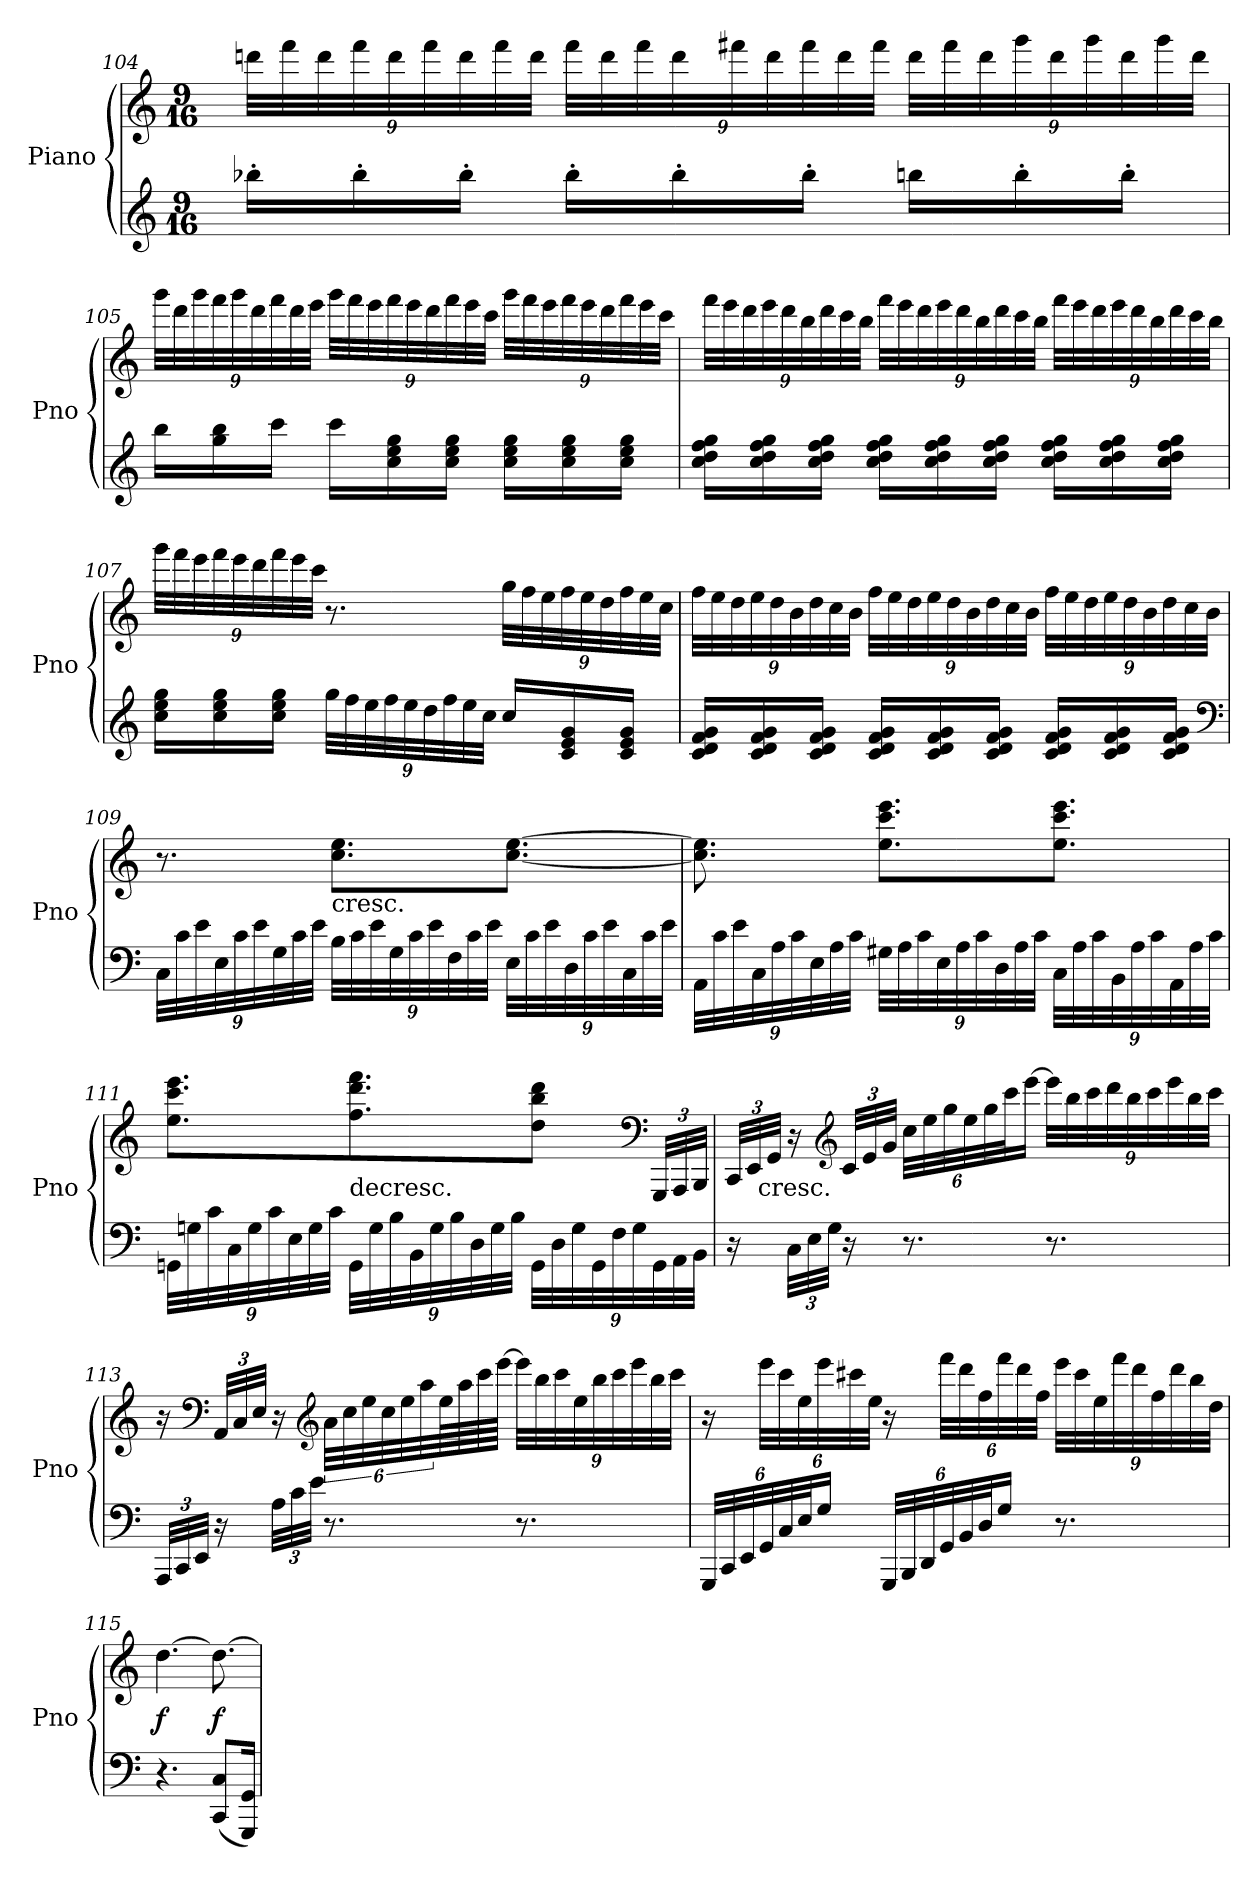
**kern	**kern	**dynam
*part1	*part1	*part1
*staff2	*staff1	*staff1/2
*I"Piano	*	*
*I'Pno	*	*
*clefG2	*clefG2	*
*k[]	*k[]	*
*C:	*C:	*
*M9/16	*M9/16	*
=104	=104	=104
16bb-X'\LL	48dddn\LLL	.
.	48fff\	.
.	48ddd\	.
16bb-'\	48fff\	.
.	48ddd\	.
.	48fff\	.
16bb-'\JJ	48ddd\	.
.	48fff\	.
.	48ddd\JJJ	.
16bb-'\LL	48fff\LLL	.
.	48ddd\	.
.	48fff\	.
16bb-'\	48ddd\	.
.	48fff#X\	.
.	48ddd\	.
16bb-'\JJ	48fff#\	.
.	48ddd\	.
.	48fff#\JJJ	.
16bbn\LL	48ddd\LLL	.
.	48fff#\	.
.	48ddd\	.
16bb'\	48ggg\	.
.	48ddd\	.
.	48ggg\	.
16bb'\JJ	48ddd\	.
.	48ggg\	.
.	48ddd\JJJ	.
=105	=105	=105
16bb\LL	48ggg\LLL	.
.	48ddd\	.
.	48ggg\	.
16gg\ 16bb\	48fff\	.
.	48ggg\	.
.	48ddd\	.
16ccc\JJ	48fff\	.
.	48ddd\	.
.	48eee\JJJ	.
16ccc\LL	48ggg\LLL	.
.	48fff\	.
.	48eee\	.
16cc\ 16ee\ 16gg\	48fff\	.
.	48eee\	.
.	48ddd\	.
16cc\ 16ee\ 16gg\JJ	48fff\	.
.	48eee\	.
.	48ccc\JJJ	.
16cc\ 16ee\ 16gg\LL	48ggg\LLL	.
.	48fff\	.
.	48eee\	.
16cc\ 16ee\ 16gg\	48fff\	.
.	48eee\	.
.	48ddd\	.
16cc\ 16ee\ 16gg\JJ	48fff\	.
.	48eee\	.
.	48ccc\JJJ	.
=106	=106	=106
16cc\ 16dd\ 16ff\ 16gg\LL	48fff\LLL	.
.	48eee\	.
.	48ddd\	.
16cc\ 16dd\ 16ff\ 16gg\	48eee\	.
.	48ddd\	.
.	48bb\	.
16cc\ 16dd\ 16ff\ 16gg\JJ	48ddd\	.
.	48ccc\	.
.	48bb\JJJ	.
16cc\ 16dd\ 16ff\ 16gg\LL	48fff\LLL	.
.	48eee\	.
.	48ddd\	.
16cc\ 16dd\ 16ff\ 16gg\	48eee\	.
.	48ddd\	.
.	48bb\	.
16cc\ 16dd\ 16ff\ 16gg\JJ	48ddd\	.
.	48ccc\	.
.	48bb\JJJ	.
16cc\ 16dd\ 16ff\ 16gg\LL	48fff\LLL	.
.	48eee\	.
.	48ddd\	.
16cc\ 16dd\ 16ff\ 16gg\	48eee\	.
.	48ddd\	.
.	48bb\	.
16cc\ 16dd\ 16ff\ 16gg\JJ	48ddd\	.
.	48ccc\	.
.	48bb\JJJ	.
=107	=107	=107
16cc\ 16ee\ 16gg\LL	48ggg\LLL	.
.	48fff\	.
.	48eee\	.
16cc\ 16ee\ 16gg\	48fff\	.
.	48eee\	.
.	48ddd\	.
16cc\ 16ee\ 16gg\JJ	48fff\	.
.	48eee\	.
.	48ccc\JJJ	.
48gg\LLL	8.r	.
48ff\	.	.
48ee\	.	.
48ff\	.	.
48ee\	.	.
48dd\	.	.
48ff\	.	.
48ee\	.	.
48cc\JJJ	.	.
16cc/LL	48gg\LLL	.
.	48ff\	.
.	48ee\	.
16c/ 16e/ 16g/	48ff\	.
.	48ee\	.
.	48dd\	.
16c/ 16e/ 16g/JJ	48ff\	.
.	48ee\	.
.	48cc\JJJ	.
=108	=108	=108
16c/ 16d/ 16f/ 16g/LL	48ff\LLL	.
.	48ee\	.
.	48dd\	.
16c/ 16d/ 16f/ 16g/	48ee\	.
.	48dd\	.
.	48b\	.
16c/ 16d/ 16f/ 16g/JJ	48dd\	.
.	48cc\	.
.	48b\JJJ	.
16c/ 16d/ 16f/ 16g/LL	48ff\LLL	.
.	48ee\	.
.	48dd\	.
16c/ 16d/ 16f/ 16g/	48ee\	.
.	48dd\	.
.	48b\	.
16c/ 16d/ 16f/ 16g/JJ	48dd\	.
.	48cc\	.
.	48b\JJJ	.
16c/ 16d/ 16f/ 16g/LL	48ff\LLL	.
.	48ee\	.
.	48dd\	.
16c/ 16d/ 16f/ 16g/	48ee\	.
.	48dd\	.
.	48b\	.
16c/ 16d/ 16f/ 16g/JJ	48dd\	.
.	48cc\	.
.	48b\JJJ	.
*clefF4	*	*
=109	=109	=109
48C\LLL	8.r	.
48c\	.	.
48e\	.	.
48E\	.	.
48c\	.	.
48e\	.	.
48G\	.	.
48c\	.	.
48e\JJJ	.	.
!	!LO:TX:c:t=cresc.	!
48B\LLL	8.cc\ 8.ee\L	.
48c\	.	.
48e\	.	.
48G\	.	.
48c\	.	.
48e\	.	.
48F\	.	.
48c\	.	.
48e\JJJ	.	.
48E\LLL	[8.cc\ [8.ee\J	.
48c\	.	.
48e\	.	.
48D\	.	.
48c\	.	.
48e\	.	.
48C\	.	.
48c\	.	.
48e\JJJ	.	.
=110	=110	=110
48AA\LLL	8.cc]\ 8.ee]\	.
48c\	.	.
48e\	.	.
48C\	.	.
48A\	.	.
48c\	.	.
48E\	.	.
48A\	.	.
48c\JJJ	.	.
48G#X\LLL	8.ee\ 8.ccc\ 8.eee\L	.
48A\	.	.
48c\	.	.
48E\	.	.
48A\	.	.
48c\	.	.
48D\	.	.
48A\	.	.
48c\JJJ	.	.
48C\LLL	8.ee\ 8.ccc\ 8.eee\J	.
48A\	.	.
48c\	.	.
48BB\	.	.
48A\	.	.
48c\	.	.
48AA\	.	.
48A\	.	.
48c\JJJ	.	.
=111	=111	=111
48GGn\LLL	8.ee\ 8.ccc\ 8.eee\L	.
48Gn\	.	.
48c\	.	.
48C\	.	.
48G\	.	.
48c\	.	.
48E\	.	.
48G\	.	.
48c\JJJ	.	.
!	!LO:TX:c:t=decresc.	!
48GG\LLL	8.ff\ 8.ddd\ 8.fff\	.
48G\	.	.
48B\	.	.
48BB\	.	.
48G\	.	.
48B\	.	.
48D\	.	.
48G\	.	.
48B\JJJ	.	.
48GG\LLL	8dd\ 8bb\ 8ddd\J	.
48D\	.	.
48G\	.	.
48GG\	.	.
48F\	.	.
48G\	.	.
*	*clefF4	*
48GG\	48GGG/LLL	.
48AA\	48AAA/	.
48BB\JJJ	48BBB/JJJ	.
=112	=112	=112
16r	48CC/LLL	.
.	48EE/	.
!	!LO:TX:c:t=cresc.	!
.	48GG/JJJ	.
48C\LLL	16r	.
48E\	.	.
48G\JJJ	.	.
*	*clefG2	*
16r	48c/LLL	.
.	48e/	.
.	48g/JJJ	.
8.r	48cc\LLL	.
.	48ee\	.
.	48gg\	.
.	48ee\	.
.	48gg\	.
.	48ccc\J	.
.	[16eee\JJ	.
8.r	48eee\LLL]	.
.	48bb\	.
.	48ccc\	.
.	48ddd\	.
.	48bb\	.
.	48ccc\	.
.	48eee\	.
.	48bb\	.
.	48ccc\JJJ	.
=113	=113	=113
48AAA/LLL	16r	.
48CC/	.	.
48EE/JJJ	.	.
*	*clefF4	*
16r	48AA/LLL	.
.	48C/	.
.	48E/JJJ	.
48A\LLL	16r	.
48c\	.	.
48e\JJJ	.	.
*	*clefG2	*
8.r	48a\LLL	.
.	48cc\	.
.	48ee\	.
.	48cc\	.
.	48ee\	.
.	48aa\	.
.	64ee\L	.
.	64aa\	.
.	64ccc\	.
.	[64eee\JJJJ	.
8.r	48eee\LLL]	.
.	48bb\	.
.	48ccc\	.
.	48ee\	.
.	48bb\	.
.	48ccc\	.
.	48eee\	.
.	48bb\	.
.	48ccc\JJJ	.
=114	=114	=114
48GGG/LLL	16r	.
48CC/	.	.
48EE/	.	.
48GG/	48eee\LLL	.
48C/	48ccc\	.
48E/J	48ee\	.
16G/JJ	48eee\	.
.	48ccc#X\	.
.	48ee\JJJ	.
48GGG/LLL	16r	.
48BBB/	.	.
48DD/	.	.
48GG/	48fff\LLL	.
48BB/	48ddd\	.
48D/J	48ff\	.
16G/JJ	48fff\	.
.	48ddd\	.
.	48ff\JJJ	.
8.r	48eee\LLL	.
.	48ccc#\	.
.	48ee\	.
.	48fff\	.
.	48ddd\	.
.	48ff\	.
.	48ddd\	.
.	48bb\	.
.	48dd\JJJ	.
=115	=115	=115
4.r	[4.dd\	f
(8CC/ 8C/L	8.dd\_	f
16GGG/ 16GG/Jk)	.	.
=	=	=
*-	*-	*-
